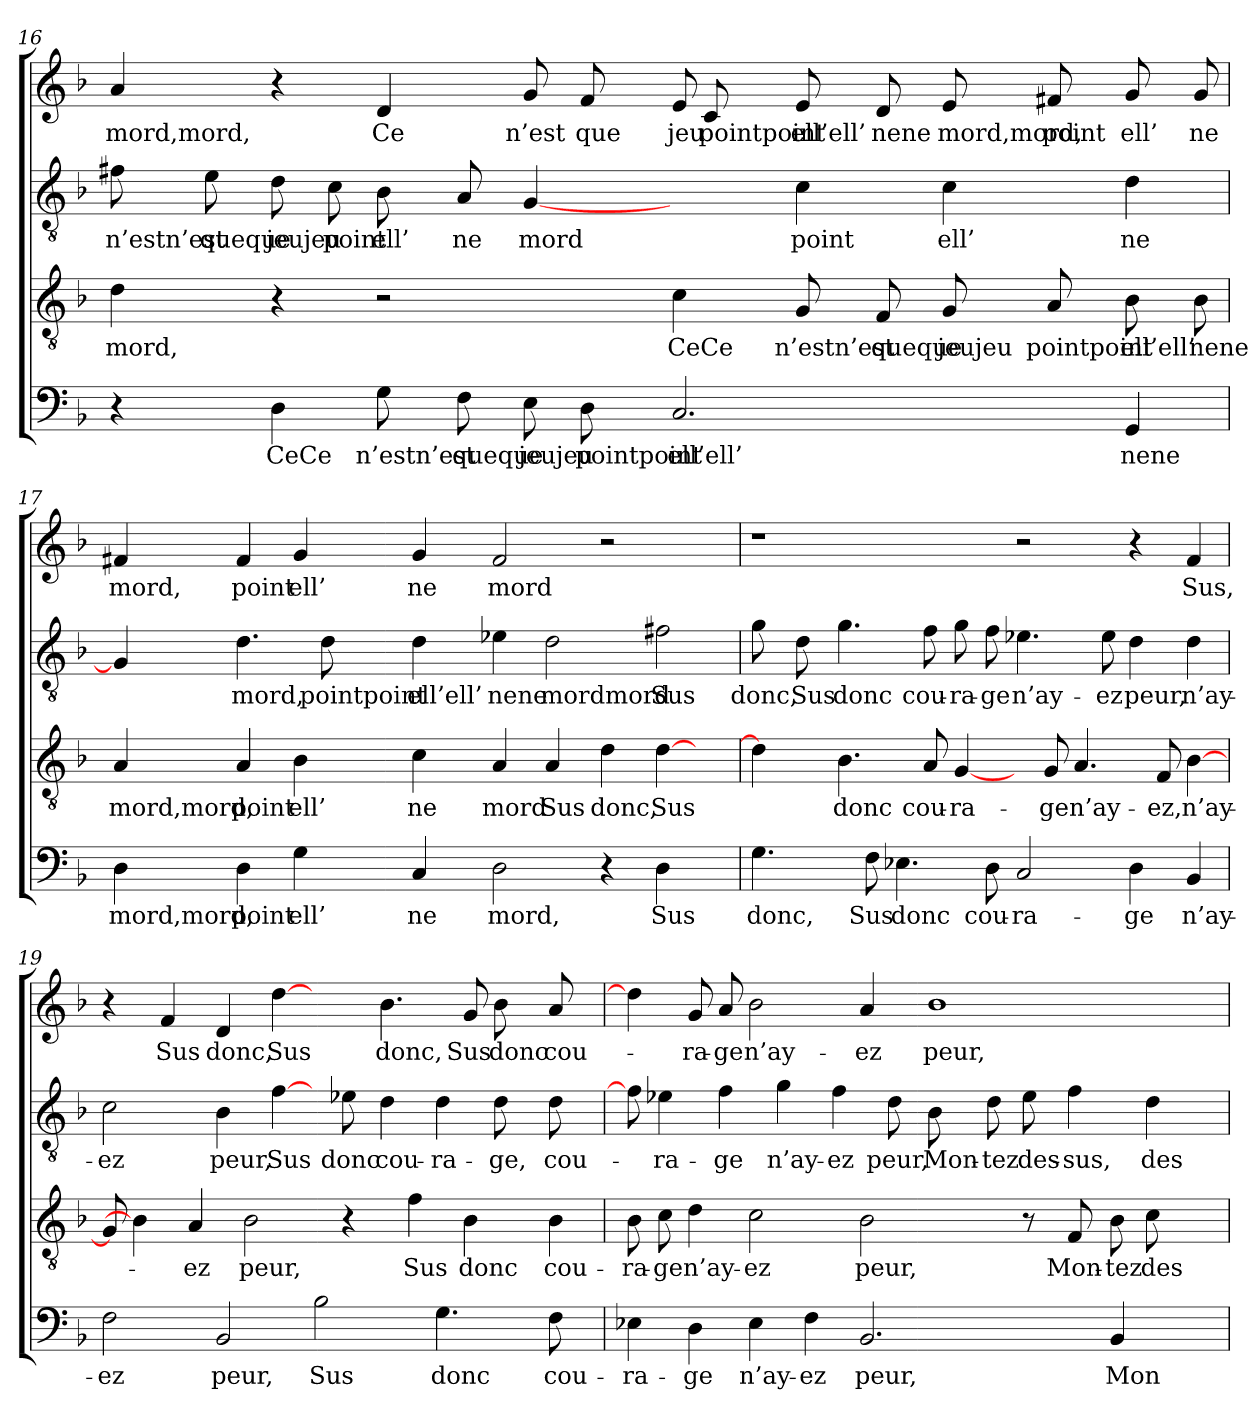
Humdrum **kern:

**kern	**text	**kern	**text	**kern	**text	**kern	**text
*part4	*part4	*part3	*part3	*part2	*part2	*part1	*part1
*staff4	*staff4	*staff3	*staff3	*staff2	*staff2	*staff1	*staff1
*clefF4	*	*clefGv2	*	*clefGv2	*	*clefG2	*
*k[b-]	*	*k[b-]	*	*k[b-]	*	*k[b-]	*
=16	=16	=16	=16	=16	=16	=16	=16
4r	.	4d	mord,	8f#X	n’estn’est	4a	mord,mord,
.	.	.	.	8e	queque	.	.
4D	CeCe	4r	.	8d	jeujeu	4r	.
.	.	.	.	8c	point	.	.
8G	n’estn’est	2r	.	8B-	ell’	4d	Ce
8F	queque	.	.	8A	ne	.	.
8E	jeujeu	.	.	[4G	mord	8g	n’est
8D	pointpoint	.	.	.	.	8f	que
2.C	ell’ell’	4c	CeCe	4ryy	.	8e	jeu
.	.	.	.	.	.	8c	pointpoint
.	.	8G	n’estn’est	4c	point	8e	ell’ell’
.	.	8F	queque	.	.	8d	nene
.	.	8G	jeujeu	4c	ell’	8e	mord,mord,
.	.	8A	pointpoint	.	.	8f#X	point
4GG	nene	8B-	ell’ell’	4d	ne	8g	ell’
.	.	8B-	nene	.	.	8g	ne
!!LO:LB:g=z
=17	=17	=17	=17	=17	=17	=17	=17
4D	mord,mord,	4A	mord,mord,	4G]	.	4f#X	mord,
4D	point	4A	point	4.d	mord,	4f#	point
4G	ell’	4B-	ell’	.	.	4g	ell’
.	.	.	.	8d	pointpoint	.	.
4C	ne	4c	ne	4d	ell’ell’	4g	ne
2D	mord,	4A	mord	4e-X	nene	2f#	mord
.	.	4A	Sus	2d	mordmord	.	.
4r	.	4d	donc,	.	.	2r	.
4D	Sus	[4d	Sus	2f#X	Sus	.	.
4ryy	.	4ryy	.	.	.	4ryy	.
=18	=18	=18	=18	=18	=18	=18	=18
4.G	donc,	4d]	.	8g	donc,	1r	.
.	.	.	.	8d	Sus	.	.
.	.	4.B-	donc	4.g	donc	.	.
8F	Sus	.	.	.	.	.	.
4.E-X	donc	.	.	.	.	.	.
.	.	8A	cou-	8f	cou-	.	.
.	.	[4G	-ra-	8g	-ra-	.	.
8D	cou-	.	.	8f	-ge	.	.
2C	-ra-	8ryy	.	4.e-X	n’ay-	2r	.
.	.	8G	-ge	.	.	.	.
.	.	4.A	n’ay-	.	.	.	.
.	.	.	.	8e-	-ez	.	.
4D	-ge	.	.	4d	peur,	4r	.
.	.	8F	-ez,	.	.	.	.
4BB-	n’ay-	[4B-	n’ay-	4d	n’ay-	4f	Sus,
!!LO:PB:g=z
=19	=19	=19	=19	=19	=19	=19	=19
2F	-ez	8G]	.	2c	-ez	4r	.
.	.	4B-]	.	.	.	.	.
.	.	.	.	.	.	4f	Sus
.	.	4A	-ez	.	.	.	.
2BB-	peur,	.	.	4B-	peur,	4d	donc,
.	.	2B-	peur,	.	.	.	.
.	.	.	.	[4f	Sus	[4dd	Sus
2B-	Sus	.	.	8ryy	.	4ryy	.
.	.	4r	.	8e-X	donc	.	.
.	.	.	.	4d	cou-	4.b-	donc,
.	.	4f	Sus	.	.	.	.
4.G	donc	.	.	4d	-ra-	.	.
.	.	4B-	donc	.	.	8g	Sus
.	.	.	.	8d	-ge,	8b-	donc
8F	cou-	4B-	cou-	8d	cou-	8a	cou-
8ryy	.	.	.	8ryy	.	8ryy	.
=20	=20	=20	=20	=20	=20	=20	=20
4E-X	-ra-	8B-	-ra-	8f]	.	4dd]	.
.	.	8c	-ge	4e-X	-ra-	.	.
4D	-ge	4d	n’ay-	.	.	8g	-ra-
.	.	.	.	4f	-ge	8a	-ge
4E-	n’ay-	2c	-ez	.	.	2b-	n’ay-
.	.	.	.	4g	n’ay-	.	.
4F	-ez	.	.	.	.	.	.
.	.	.	.	4f	-ez	.	.
2.BB-	peur,	2B-	peur,	.	.	4a	-ez
.	.	.	.	8d	peur,	.	.
.	.	.	.	8B-	Mon-	1b-	peur,
.	.	.	.	8d	-tez	.	.
.	.	8r	.	8e-	des-	.	.
.	.	8F	Mon-	4f	-sus,	.	.
4BB-	Mon-	8B-	-tez	.	.	.	.
.	.	8c	des-	4d	des-	.	.
4ryy	.	4ryy	.	.	.	.	.
.	.	.	.	8ryy	.	.	.
=	=	=	=	=	=	=	=
*-	*-	*-	*-	*-	*-	*-	*-
